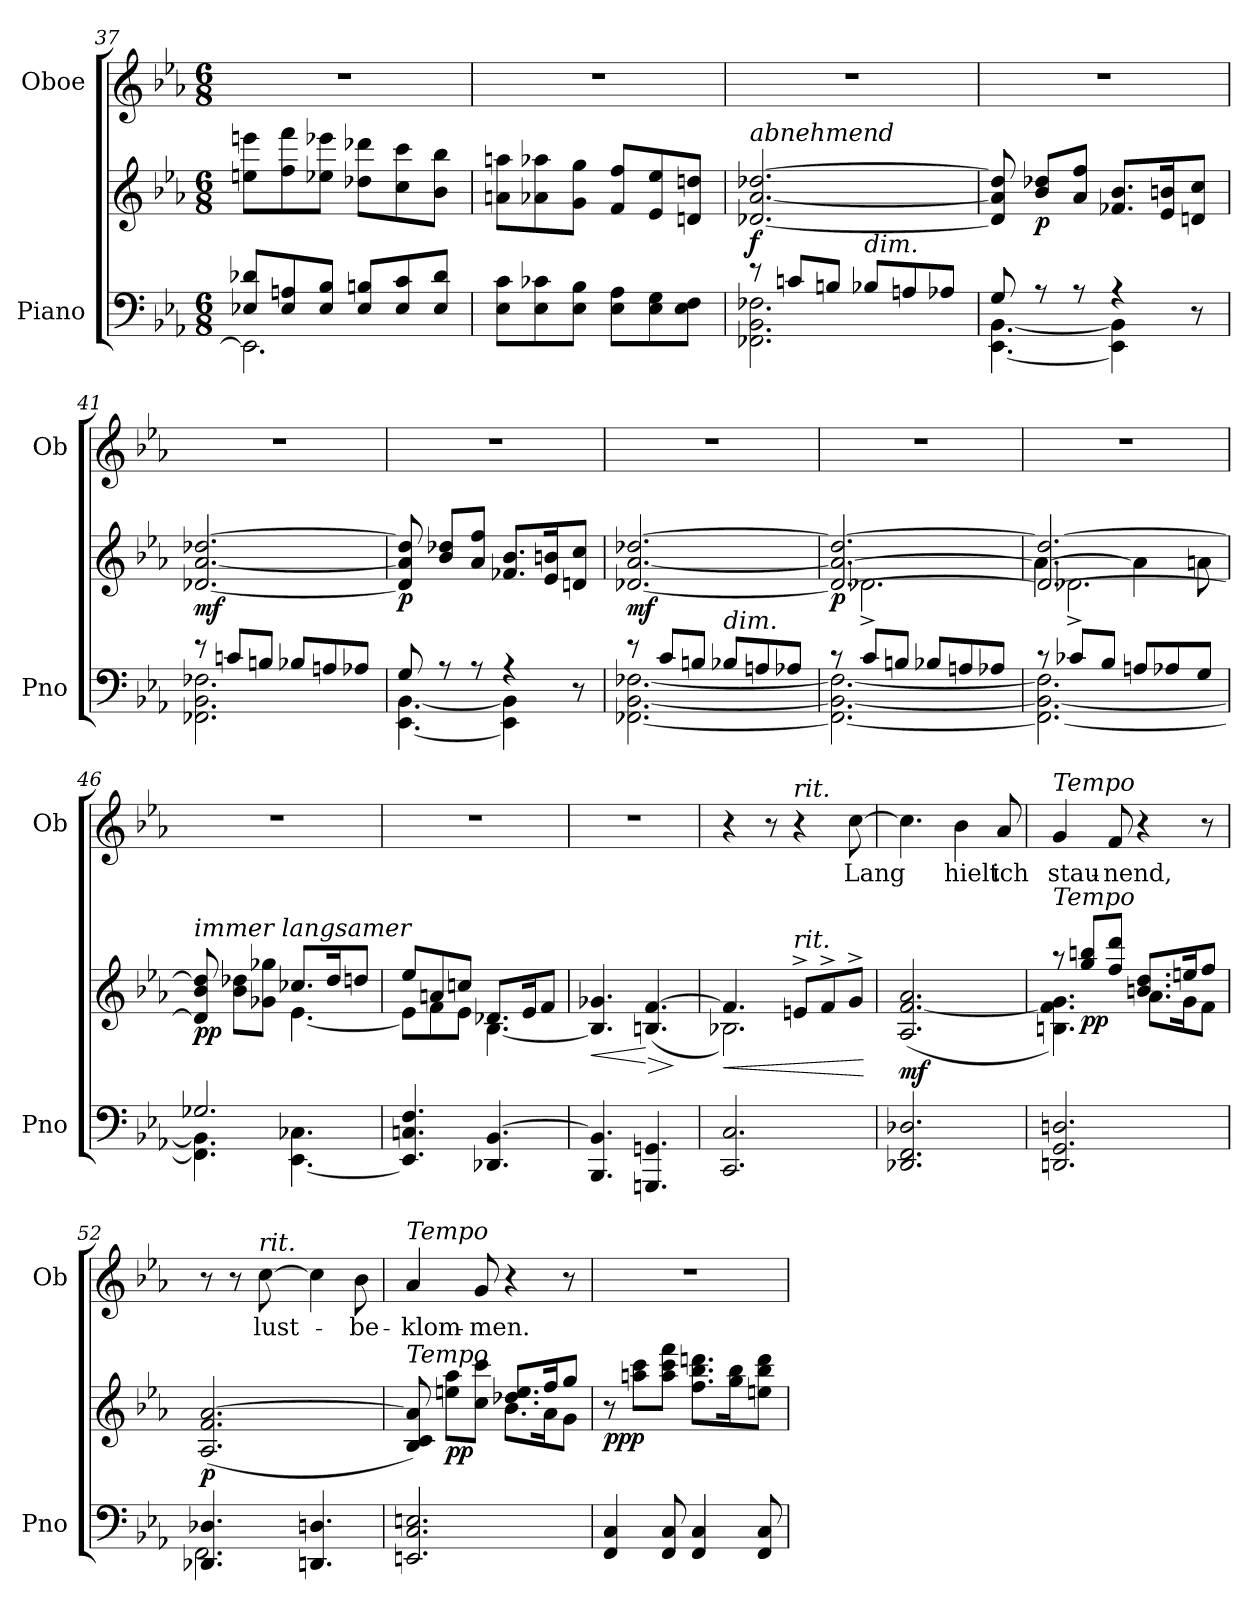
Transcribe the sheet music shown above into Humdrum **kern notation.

**kern	**kern	**dynam	**kern	**text
*part2	*part2	*part2	*part1	*part1
*staff3	*staff2	*staff2/3	*staff1	*staff1
*I"Piano	*	*	*I"Oboe	*
*I'Pno	*	*	*I'Ob	*
*clefF4	*clefG2	*	*clefG2	*
*k[b-e-a-]	*k[b-e-a-]	*	*k[b-e-a-]	*
*M6/8	*M6/8	*	*M6/8	*
=37	=37	=37	=37	=37
*^	*	*	*	*
8E-X/ 8d-X/L	2.EE-\]	8een\ 8eeen\L	.	2.r	.
8E-/ 8An/	.	8ff\ 8fff\	.	.	.
8E-/ 8B-/J	.	8ee-X\ 8eee-X\J	.	.	.
8E-/ 8Bn/L	.	8dd-X\ 8ddd-X\L	.	.	.
8E-/ 8c/	.	8cc\ 8ccc\	.	.	.
8E-/ 8d-/J	.	8b-\ 8bb-\J	.	.	.
*v	*v	*	*	*	*
=38	=38	=38	=38	=38
8E-\ 8c\L	8an\ 8aan\L	.	2.r	.
8E-\ 8c-X\	8a-X\ 8aa-X\	.	.	.
8E-\ 8B-\J	8g\ 8gg\J	.	.	.
8E-\ 8A-\L	8f/ 8ff/L	.	.	.
8E-\ 8G\	8e-/ 8ee-/	.	.	.
8E-\ 8F\J	8dn/ 8ddn/J	.	.	.
=39	=39	=39	=39	=39
*^	*	*	*	*
!	!	!LO:TX:a:i:t=abnehmend	!	!	!
!	!	!	!LO:DY:b	!	!
8r	2.FF-X\ 2.BB-\ 2.F-X\	[2.d-X/ [2.a-/ [2.dd-X/	f	2.r	.
8cn/L	.	.	.	.	.
8Bn/J	.	.	.	.	.
!LO:TX:a:i:t=dim.	!	!	!	!	!
8B-X/L	.	.	.	.	.
8An/	.	.	.	.	.
8A-X/J	.	.	.	.	.
=40	=40	=40	=40	=40	=40
8G/	[4.EE-\ [4.BB-\	8d-/] 8a-/] 8dd-/]	.	2.r	.
!	!	!	!LO:DY:b	!	!
8r	.	8b-/ 8dd-X/L	p	.	.
8r	.	8a-/ 8ff/J	.	.	.
4r	4EE-\] 4BB-\]	8.f-X/ 8.b-/L	.	.	.
.	.	16e-/ 16bn/K	.	.	.
8r	8ryy	8dn/ 8cc/J	.	.	.
!!LO:PB:g=z
=41	=41	=41	=41	=41	=41
!	!	!	!LO:DY:b	!	!
8r	2.FF-X\ 2.BB-\ 2.F-X\	[2.d-X/ [2.a-/ [2.dd-X/	mf	2.r	.
8cn/L	.	.	.	.	.
8Bn/J	.	.	.	.	.
8B-X/L	.	.	.	.	.
8An/	.	.	.	.	.
8A-X/J	.	.	.	.	.
=42	=42	=42	=42	=42	=42
!	!	!	!LO:DY:b	!	!
8G/	[4.EE-\ [4.BB-\	8d-/] 8a-/] 8dd-/]	p	2.r	.
8r	.	8b-/ 8dd-X/L	.	.	.
8r	.	8a-/ 8ff/J	.	.	.
4r	4EE-\] 4BB-\]	8.f-X/ 8.b-/L	.	.	.
.	.	16e-/ 16bn/K	.	.	.
8r	8ryy	8dn/ 8cc/J	.	.	.
=43	=43	=43	=43	=43	=43
!	!	!	!LO:DY:b	!	!
8r	[2.FF-X\ [2.BB-\ [2.F-X\	[2.d-X/ [2.a-/ [2.dd-X/	mf	2.r	.
8c/L	.	.	.	.	.
8Bn/J	.	.	.	.	.
!LO:TX:a:i:t=dim.	!	!	!	!	!
8B-X/L	.	.	.	.	.
8An/	.	.	.	.	.
8A-X/J	.	.	.	.	.
=44	=44	=44	=44	=44	=44
*	*	*^	*	*	*
!	!	!	!	!LO:DY:b	!	!
8r	2.FF-\_ 2.BB-\_ 2.F-\_	2.d-/_ 2.a-/_ 2.dd-/_	2.d-X^\	p	2.r	.
8c/L	.	.	.	.	.	.
8Bn/J	.	.	.	.	.	.
8B-X/L	.	.	.	.	.	.
8An/	.	.	.	.	.	.
8A-X/J	.	.	.	.	.	.
=45	=45	=45	=45	=45	=45	=45
*	*	*	*^	*	*	*
8r	2.FF-\_ 2.BB-\_ 2.F-\]	2.d-/_ 2.dd-/_	2.d-X^\	4.a-\_	.	2.r	.
8c-X/L	.	.	.	.	.	.	.
8B-/J	.	.	.	.	.	.	.
8An/L	.	.	.	4a-\]	.	.	.
8A-X/	.	.	.	.	.	.	.
8G/J	.	.	.	8an\	.	.	.
!!LO:LB:g=z
=46	=46	=46	=46	=46	=46	=46	=46
!	!	!LO:TX:a:i:t=immer langsamer	!	!	!	!	!
!	!	!	!	!	!LO:DY:b	!	!
*	*	*	*v	*v	*	*	*
2.G-X/	4.FF-\] 4.BB-\]	8d-/] 8b-/ 8dd-/]	4.ryy	pp	2.r	.
.	.	8b-\ 8dd-X\L	.	.	.	.
.	.	8g-X\ 8gg-X\J	.	.	.	.
.	[4.EE-\ 4.C-X\	8.cc-X/L	[4.e-\	.	.	.
.	.	16dd-/K	.	.	.	.
.	.	8ddn/J	.	.	.	.
*v	*v	*	*	*	*	*
=47	=47	=47	=47	=47	=47
4.EE-/] 4.Cn/ 4.F/	8ee-/L	8e-\L]	.	2.r	.
.	8an/	8f\	.	.	.
.	8ccn/J	8e-\J	.	.	.
4.DD-X/ [4.BB-/	8.d-X/L	[4.B-\	.	.	.
.	16e-/K	.	.	.	.
.	8f/J	.	.	.	.
*	*v	*v	*	*	*
=48	=48	=48	=48	=48
!	!	!LO:HP:b	!	!
4.BBB-/ 4.BB-/]	4.B-/] 4.g-X/	<	2.r	.
!	!	!LO:HP:n=1:b	!	!
4.GGGn/ 4.GGn/	(4.Bn/ [4.f/	[ >	.	.
.	.	]	.	.
=49	=49	=49	=49	=49
!	!	!LO:HP:b	!	!
*	*^	*	*	*
2.CC/ 2.C/	4.f/]	2.B-X\)	<	4r	.
.	.	.	.	8r	.
!	!	!	!	!LO:TX:a:i:t=rit.	!
!	!LO:TX:a:i:t=rit.	!	!	!	!
.	8en^</L	.	.	4r	.
.	8f^</	.	.	.	.
!	!	!	!	!	!LO:LY:b
.	8g^</J	.	.	[8cc\	Lang
*	*v	*v	*	*	*
.	.	[	.	.
=50	=50	=50	=50	=50
!	!	!LO:DY:b	!	!
2.DD-X/ 2.FF/ 2.D-X/	(2.A-/ [>2.f/ 2.a-/	mf	4.cc\]	.
!	!	!	!	!LO:LY:b
.	.	.	4b-\	hielt
!	!	!	!	!LO:LY:b
.	.	.	8a-/	ich
=51	=51	=51	=51	=51
*	*^	*	*	*
!	!	!	!	!LO:TX:a:i:t=Tempo	!
!	!LO:TX:a:i:t=Tempo	!	!	!	!
!	!	!	!	!	!LO:LY:b
2.DDn/ 2.GG/ 2.Dn/	8r	4.Bn\ 4.f\] 4.g\)	.	4g/	stau-
!	!	!	!LO:DY:b	!	!
.	8gg/ 8bbn/L	.	pp	.	.
!	!	!	!	!	!LO:LY:b
.	8ff/ 8ddd/J	.	.	8f/	-nend,
.	8.bn/ 8.dd/L	8.a-\L	.	4r	.
.	16een/K	16g\K	.	.	.
.	8ff/J	8f\J	.	8r	.
!!LO:LB:g=z
=52	=52	=52	=52	=52	=52
*^	*	*	*	*	*
!	!	!	!	!LO:DY:b	!	!
*	*	*v	*v	*	*	*
4.DD-X/ 4.D-X/	2.FF\	(2.A-/ 2.f/ [2.a-/	p	8r	.
.	.	.	.	8r	.
!	!	!	!	!LO:TX:a:i:t=rit.	!
!	!	!	!	!	!LO:LY:b
.	.	.	.	[8cc\	lust-
4.DDn/ 4.Dn/	.	.	.	4cc\]	.
!	!	!	!	!	!LO:LY:b
.	.	.	.	8b-\	-be-
*v	*v	*	*	*	*
=53	=53	=53	=53	=53
*	*^	*	*	*
!	!	!	!	!LO:TX:a:i:t=Tempo	!
!	!LO:TX:a:i:t=Tempo	!	!	!	!
!	!	!	!	!	!LO:LY:b
2.EEn/ 2.C/ 2.En/	8B-/ 8c/ 8a-/])	4.ryy	.	4a-/	-klom-
!	!	!	!LO:DY:b	!	!
.	8een\ 8aa-\L	.	pp	.	.
!	!	!	!	!	!LO:LY:b
.	8cc\ 8ccc\J	.	.	8g/	-men.
.	8.dd-X/ 8.ee/L	8.b-\L	.	4r	.
.	16ff/K	16a-\K	.	.	.
.	8gg/J	8g\J	.	8r	.
=54	=54	=54	=54	=54	=54
!	!	!	!LO:DY:b	!	!
*	*v	*v	*	*	*
4FF/ 4C/	8r	ppp	2.r	.
.	8aan\ 8ccc\L	.	.	.
8FF/ 8C/	8aa\ 8ccc\ 8fff\J	.	.	.
4FF/ 4C/	8.ff\ 8.bb-\ 8.dddn\L	.	.	.
.	16gg\ 16bb-\K	.	.	.
8FF/ 8C/	8een\ 8bb-\ 8ddd\J	.	.	.
=	=	=	=	=
*-	*-	*-	*-	*-
